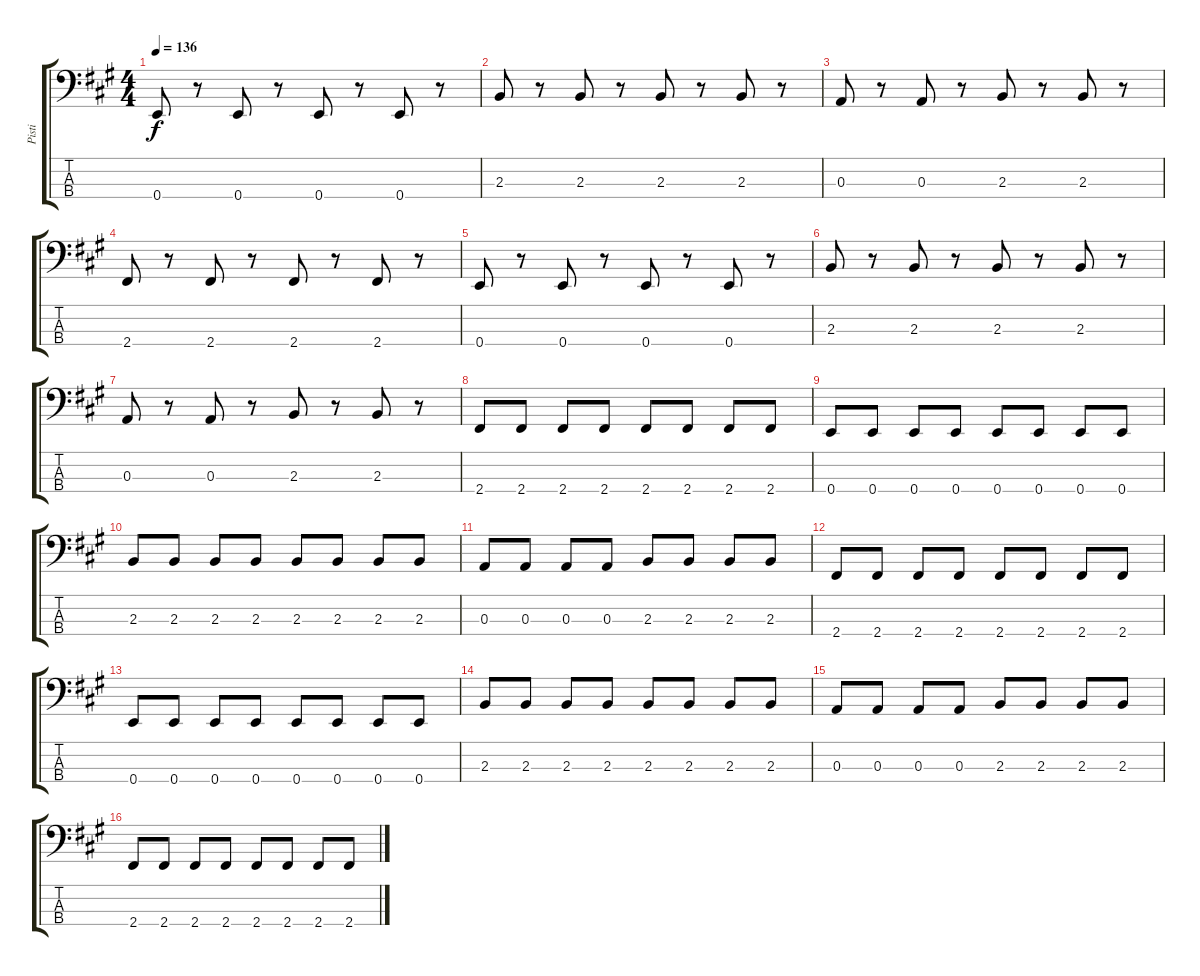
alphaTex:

\track ("Pisti" "Pisti") {instrument electricbassfinger}
\staff {score tabs}
\tuning (G2 D2 A1 E1) {hide}
\ts (4 4)
\tempo 136
\clef f4
\ks f#minor
0.4.8{dy f} r.8 0.4.8 r.8 0.4.8 r.8 0.4.8 r.8 |
2.3.8 r.8 2.3.8 r.8 2.3.8 r.8 2.3.8 r.8 |
0.3.8 r.8 0.3.8 r.8 2.3.8 r.8 2.3.8 r.8 |
2.4.8 r.8 2.4.8 r.8 2.4.8 r.8 2.4.8 r.8 |
0.4.8 r.8 0.4.8 r.8 0.4.8 r.8 0.4.8 r.8 |
2.3.8 r.8 2.3.8 r.8 2.3.8 r.8 2.3.8 r.8 |
0.3.8 r.8 0.3.8 r.8 2.3.8 r.8 2.3.8 r.8 |
2.4.8 2.4.8 2.4.8 2.4.8 2.4.8 2.4.8 2.4.8 2.4.8 |
0.4.8 0.4.8 0.4.8 0.4.8 0.4.8 0.4.8 0.4.8 0.4.8 |
2.3.8 2.3.8 2.3.8 2.3.8 2.3.8 2.3.8 2.3.8 2.3.8 |
0.3.8 0.3.8 0.3.8 0.3.8 2.3.8 2.3.8 2.3.8 2.3.8 |
2.4.8 2.4.8 2.4.8 2.4.8 2.4.8 2.4.8 2.4.8 2.4.8 |
0.4.8 0.4.8 0.4.8 0.4.8 0.4.8 0.4.8 0.4.8 0.4.8 |
2.3.8 2.3.8 2.3.8 2.3.8 2.3.8 2.3.8 2.3.8 2.3.8 |
0.3.8 0.3.8 0.3.8 0.3.8 2.3.8 2.3.8 2.3.8 2.3.8 |
2.4.8 2.4.8 2.4.8 2.4.8 2.4.8 2.4.8 2.4.8 2.4.8
